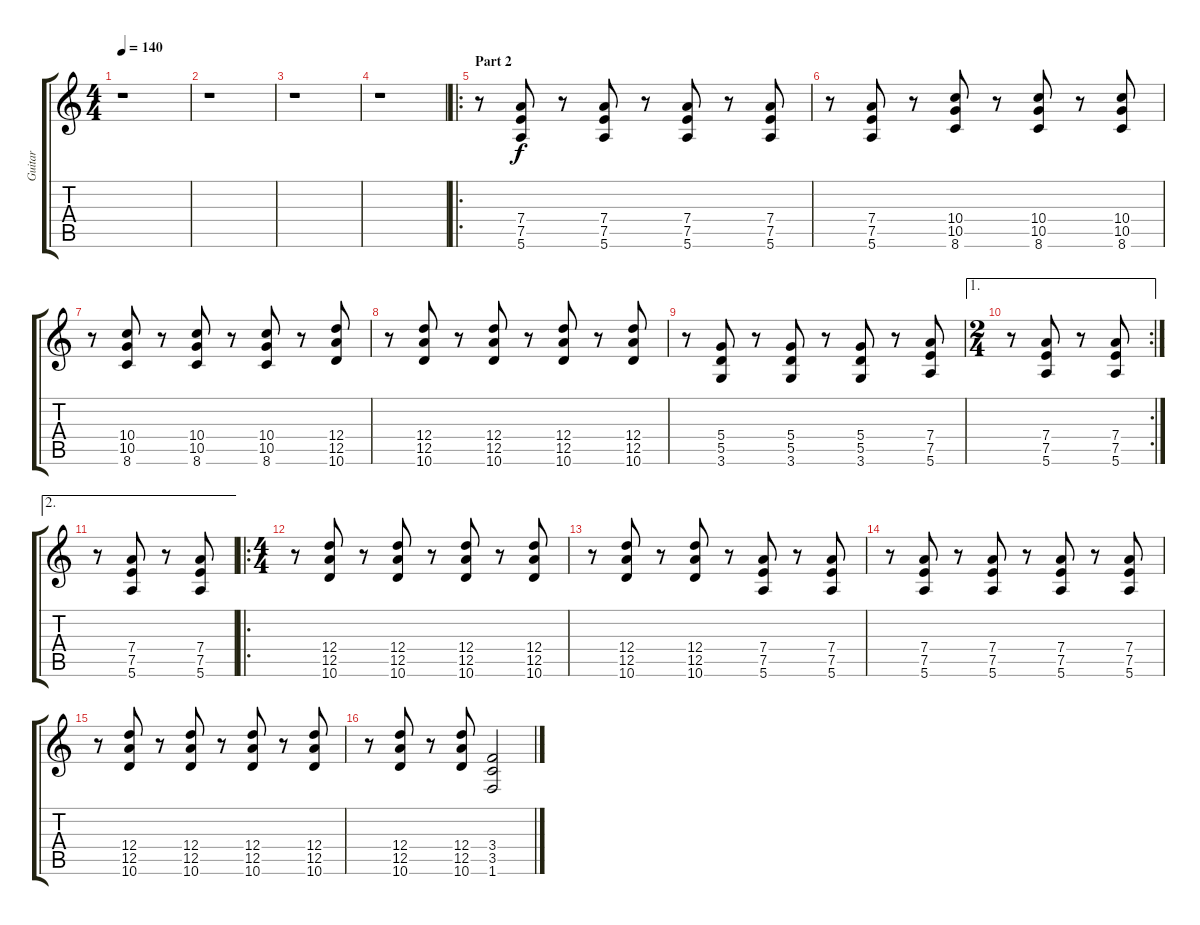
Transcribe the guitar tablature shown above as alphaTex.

\track ("Guitar" "Guitar") {instrument distortionguitar}
\staff {score tabs}
\tuning (E4 B3 G3 D3 A2 E2) {hide}
\ts (4 4)
\tempo 140
\clef g2
\ks c
r.1{dy f} |
r.1 |
r.1 |
r.1 |
\ro
\section ("" "Part 2")
r.8{volume 14} (7.4 7.5 5.6).8 r.8 (7.4 7.5 5.6).8 r.8 (7.4 7.5 5.6).8 r.8 (7.4 7.5 5.6).8 |
r.8 (7.4 7.5 5.6).8 r.8 (10.4 10.5 8.6).8 r.8 (10.4 10.5 8.6).8 r.8 (10.4 10.5 8.6).8 |
r.8 (10.4 10.5 8.6).8 r.8 (10.4 10.5 8.6).8 r.8 (10.4 10.5 8.6).8 r.8 (12.4 12.5 10.6).8 |
r.8 (12.4 12.5 10.6).8 r.8 (12.4 12.5 10.6).8 r.8 (12.4 12.5 10.6).8 r.8 (12.4 12.5 10.6).8 |
r.8 (5.4 5.5 3.6).8 r.8 (5.4 5.5 3.6).8 r.8 (5.4 5.5 3.6).8 r.8 (7.4 7.5 5.6).8 |
\ae 1
\rc 2
\ts (2 4)
r.8 (7.4 7.5 5.6).8 r.8 (7.4 7.5 5.6).8 |
\ae 2
r.8 (7.4 7.5 5.6).8 r.8 (7.4 7.5 5.6).8 |
\ro
\ts (4 4)
r.8 (12.4 12.5 10.6).8 r.8 (12.4 12.5 10.6).8 r.8 (12.4 12.5 10.6).8 r.8 (12.4 12.5 10.6).8 |
r.8 (12.4 12.5 10.6).8 r.8 (12.4 12.5 10.6).8 r.8 (7.4 7.5 5.6).8 r.8 (7.4 7.5 5.6).8 |
r.8 (7.4 7.5 5.6).8 r.8 (7.4 7.5 5.6).8 r.8 (7.4 7.5 5.6).8 r.8 (7.4 7.5 5.6).8 |
r.8 (12.4 12.5 10.6).8 r.8 (12.4 12.5 10.6).8 r.8 (12.4 12.5 10.6).8 r.8 (12.4 12.5 10.6).8 |
r.8 (12.4 12.5 10.6).8 r.8 (12.4 12.5 10.6).8 (3.4 3.5 1.6).2
